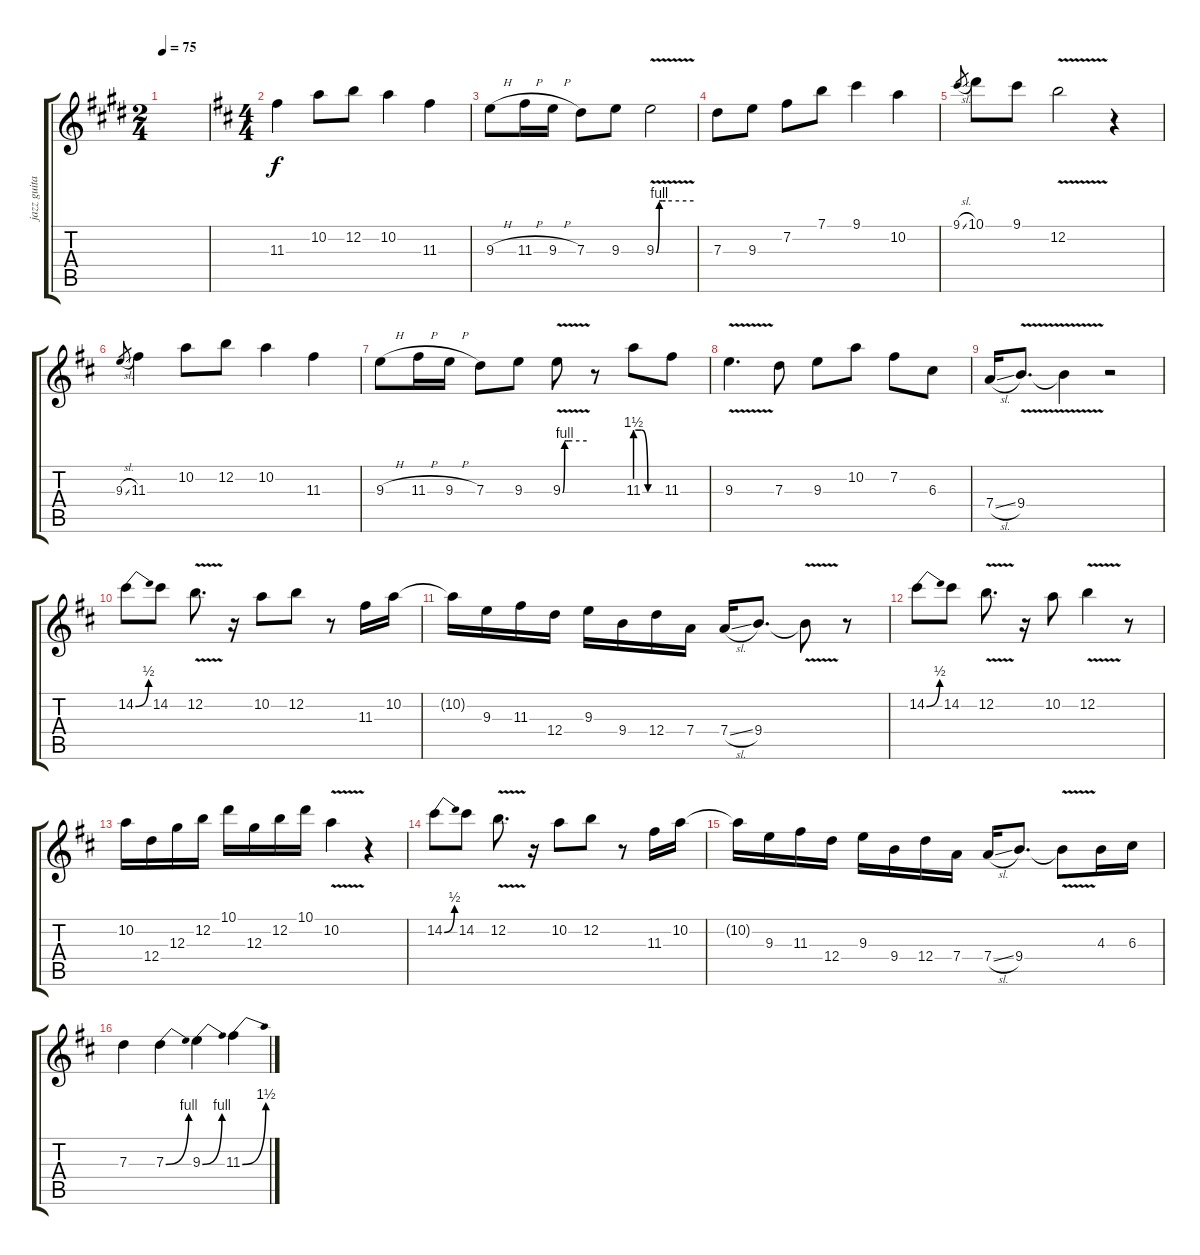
\track ("jazz guitar" "jazz guita") {instrument electricguitarjazz}
\staff {score tabs}
\tuning (E4 B3 G3 D3 A2 E2) {hide}
\ts (2 4)
\tempo 75
\clef g2
\ks e
|
\ts (4 4)
\ks d
11.3.4 10.2.8 12.2.8 10.2.4 11.3.4 |
9.3{h}.8 11.3{h}.16 9.3{h}.16 7.3.8 9.3.8 9.3{be (custom 0 0 5 4 10 4 15 4 60 4) v}.2 |
7.3.8 9.3.8 7.2.8 7.1.8 9.1.4 10.2.4 |
9.1{sl}.8{gr} 10.1.8 9.1.8 12.2{v}.2 r.4 |
9.3{sl}.8{gr} 11.3.4 10.2.8 12.2.8 10.2.4 11.3.4 |
9.3{h}.8 11.3{h}.16 9.3{h}.16 7.3.8 9.3.8 9.3{be (custom 0 0 5 4 10 4 15 4 60 4) v}.8 r.8 11.3{be (custom 0 6 15 6 30 0 60 0)}.8 11.3.8 |
9.3{v}.4{d} 7.3.8 9.3.8 10.2.8 7.2.8 6.3.8 |
7.4{sl}.16 9.4{v}.8{d} 9.4{t}.4 r.2 |
14.2{be (bend 0 0 60 2)}.8 14.2.8 12.2{v}.8{d} r.16 10.2.8 12.2.8 r.8 11.3.16 10.2.16 |
10.2{t}.16 9.3.16 11.3.16 12.4.16 9.3.16 9.4.16 12.4.16 7.4.16 7.4{sl}.16 9.4.8{d} 9.4{v t}.8 r.8 |
14.2{be (bend 0 0 60 2)}.8 14.2.8 12.2{v}.8{d} r.16 10.2.8 12.2{v}.4 r.8 |
10.2.16 12.4.16 12.3.16 12.2.16 10.1.16 12.3.16 12.2.16 10.1.16 10.2{v}.4 r.4 |
14.2{be (bend 0 0 60 2)}.8 14.2.8 12.2{v}.8{d} r.16 10.2.8 12.2.8 r.8 11.3.16 10.2.16 |
10.2{t}.16 9.3.16 11.3.16 12.4.16 9.3.16 9.4.16 12.4.16 7.4.16 7.4{sl}.16 9.4.8{d} 9.4{v t}.8 4.3.16 6.3.16 |
7.3.4 7.3{be (bend 0 0 60 4)}.4 9.3{be (bend 0 0 60 4)}.4 11.3{be (bend 0 0 60 6)}.4
